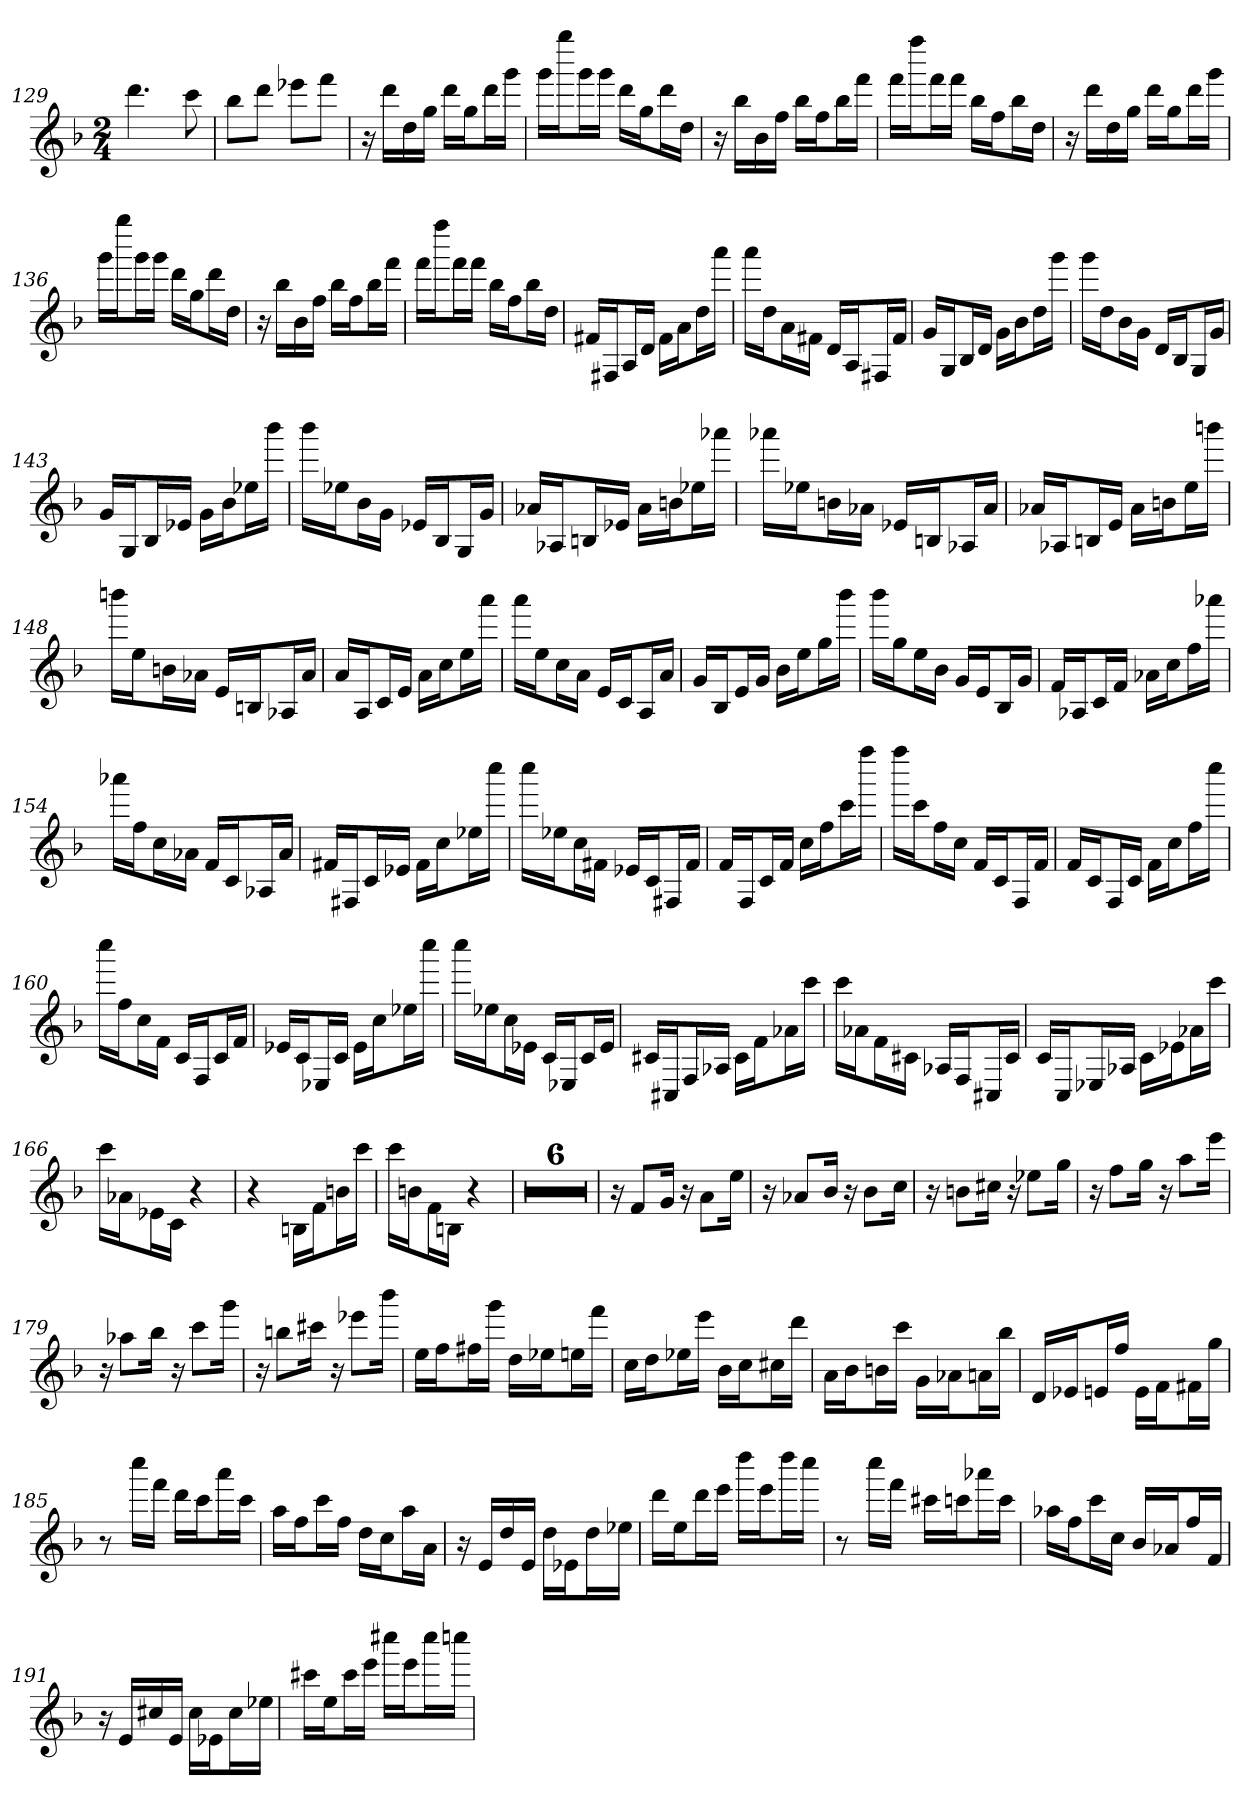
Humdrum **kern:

**kern
*part1
*staff1
*clefG2
*k[b-]
*F:
*M2/4
=129
4.ddd
8ccc
=130
8bb-\L
8ddd\J
8eee-X\L
8fff\J
=131
16r
16ddd\LL
16dd\
16gg\JJ
16ddd\LL
16gg\J
16ddd\L
16ggg\JJ
=132
16ggg\LL
16gggg\J
16ggg\L
16ggg\JJ
16ddd\LL
16gg\J
16ddd\L
16dd\JJ
=133
16r
16bb-\LL
16b-\
16ff\JJ
16bb-\LL
16ff\J
16bb-\L
16fff\JJ
=134
16fff\LL
16ffff\J
16fff\L
16fff\JJ
16bb-\LL
16ff\J
16bb-\L
16dd\JJ
=135
16r
16ddd\LL
16dd\
16gg\JJ
16ddd\LL
16gg\J
16ddd\L
16ggg\JJ
=136
16ggg\LL
16gggg\J
16ggg\L
16ggg\JJ
16ddd\LL
16gg\J
16ddd\L
16dd\JJ
=137
16r
16bb-\LL
16b-\
16ff\JJ
16bb-\LL
16ff\J
16bb-\L
16fff\JJ
=138
16fff\LL
16ffff\J
16fff\L
16fff\JJ
16bb-\LL
16ff\J
16bb-\L
16dd\JJ
=139
16f#X/LL
16F#X/J
16A/L
16d/JJ
16f#\LL
16a\J
16dd\L
16aaa\JJ
=140
16aaa\LL
16dd\J
16a\L
16f#X\JJ
16d/LL
16A/J
16F#X/L
16f#/JJ
=141
16g/LL
16G/J
16B-/L
16d/JJ
16g\LL
16b-\J
16dd\L
16ggg\JJ
=142
16ggg\LL
16dd\J
16b-\L
16g\JJ
16d/LL
16B-/J
16G/L
16g/JJ
=143
16g/LL
16G/J
16B-/L
16e-X/JJ
16g\LL
16b-\J
16ee-X\L
16bbb-\JJ
=144
16bbb-\LL
16ee-X\J
16b-\L
16g\JJ
16e-X/LL
16B-/J
16G/L
16g/JJ
=145
16a-X/LL
16A-X/J
16Bn/L
16e-X/JJ
16a-\LL
16bn\J
16ee-X\L
16aaa-X\JJ
=146
16aaa-X\LL
16ee-X\J
16bn\L
16a-X\JJ
16e-X/LL
16Bn/J
16A-X/L
16a-/JJ
=147
16a-X/LL
16A-X/J
16Bn/L
16e/JJ
16a-\LL
16bn\J
16ee\L
16bbbn\JJ
=148
16bbbn\LL
16ee\J
16bn\L
16a-X\JJ
16e/LL
16Bn/J
16A-X/L
16a-/JJ
=149
16a/LL
16A/J
16c/L
16e/JJ
16a\LL
16cc\J
16ee\L
16aaa\JJ
=150
16aaa\LL
16ee\J
16cc\L
16a\JJ
16e/LL
16c/J
16A/L
16a/JJ
=151
16g/LL
16B-/J
16e/L
16g/JJ
16b-\LL
16ee\J
16gg\L
16bbb-\JJ
=152
16bbb-\LL
16gg\J
16ee\L
16b-\JJ
16g/LL
16e/J
16B-/L
16g/JJ
=153
16f/LL
16A-X/J
16c/L
16f/JJ
16a-X\LL
16cc\J
16ff\L
16aaa-X\JJ
=154
16aaa-X\LL
16ff\J
16cc\L
16a-X\JJ
16f/LL
16c/J
16A-X/L
16a-/JJ
=155
16f#X/LL
16F#X/J
16c/L
16e-X/JJ
16f#\LL
16cc\J
16ee-X\L
16cccc\JJ
=156
16cccc\LL
16ee-X\J
16cc\L
16f#X\JJ
16e-X/LL
16c/J
16F#X/L
16f#/JJ
=157
16f/LL
16F/J
16c/L
16f/JJ
16cc\LL
16ff\J
16ccc\L
16ffff\JJ
=158
16ffff\LL
16ccc\J
16ff\L
16cc\JJ
16f/LL
16c/J
16F/L
16f/JJ
=159
16f/LL
16c/J
16F/L
16c/JJ
16f\LL
16cc\J
16ff\L
16cccc\JJ
=160
16cccc\LL
16ff\J
16cc\L
16f\JJ
16c/LL
16F/J
16c/L
16f/JJ
=161
16e-X/LL
16c/J
16E-X/L
16c/JJ
16e-\LL
16cc\J
16ee-X\L
16cccc\JJ
=162
16cccc\LL
16ee-X\J
16cc\L
16e-X\JJ
16c/LL
16E-X/J
16c/L
16e-/JJ
=163
16c#X/LL
16C#X/J
16F/L
16A-X/JJ
16c#\LL
16f\J
16a-X\L
16ccc\JJ
=164
16ccc\LL
16a-X\J
16f\L
16c#X\JJ
16A-X/LL
16F/J
16C#X/L
16c#/JJ
=165
16c/LL
16C/J
16E-X/L
16A-X/JJ
16c\LL
16e-X\J
16a-X\L
16ccc\JJ
=166
16ccc\LL
16a-X\J
16e-X\L
16c\JJ
4r
=167
4r
16Bn\LL
16f\J
16bn\L
16ccc\JJ
=168
16ccc\LL
16bn\J
16f\L
16Bn\JJ
4r
=169
2r
=170
2r
=171
2r
=172
2r
=173
2r
=174
2r
=175
16r
8f/L
16g/Jk
16r
8a\L
16ee\Jk
=176
16r
8a-X/L
16b-/Jk
16r
8b-\L
16cc\Jk
=177
16r
8bn\L
16cc#X\Jk
16r
8ee-X\L
16gg\Jk
=178
16r
8ff\L
16gg\Jk
16r
8aa\L
16eee\Jk
=179
16r
8aa-X\L
16bb-\Jk
16r
8ccc\L
16ggg\Jk
=180
16r
8bbn\L
16ccc#X\Jk
16r
8eee-X\L
16bbb-\Jk
=181
16ee\LL
16ff\J
16ff#X\L
16ggg\JJ
16dd\LL
16ee-X\J
16een\L
16fff\JJ
=182
16cc\LL
16dd\J
16ee-X\L
16eee\JJ
16b-\LL
16cc\J
16cc#X\L
16ddd\JJ
=183
16a\LL
16b-\J
16bn\L
16ccc\JJ
16g\LL
16a-X\J
16an\L
16bb-\JJ
=184
16d/LL
16e-X/J
16en/L
16ff/JJ
16e\LL
16f\J
16f#X\L
16gg\JJ
=185
8r
16cccc\LL
16fff\JJ
16ddd\LL
16ccc\J
16aaa\L
16ccc\JJ
=186
16aa\LL
16ff\J
16ccc\L
16ff\JJ
16dd\LL
16cc\J
16aa\L
16a\JJ
=187
16r
16e/LL
16dd/
16e/JJ
16dd\LL
16e-X\J
16dd\L
16ee-X\JJ
=188
16ddd\LL
16ee\J
16ddd\L
16eee\JJ
16dddd\LL
16eee\J
16dddd\L
16cccc\JJ
=189
8r
16cccc\LL
16fff\JJ
16ccc#X\LL
16cccn\J
16aaa-X\L
16ccc\JJ
=190
16aa-X\LL
16ff\J
16ccc\L
16cc\JJ
16b-/LL
16a-X/J
16ff/L
16f/JJ
=191
16r
16e/LL
16cc#X/
16e/JJ
16cc#\LL
16e-X\J
16cc#\L
16ee-X\JJ
=192
16ccc#X\LL
16ee\J
16ccc#\L
16eee\JJ
16cccc#X\LL
16eee\J
16cccc#\L
16ccccn\JJ
=
*-
